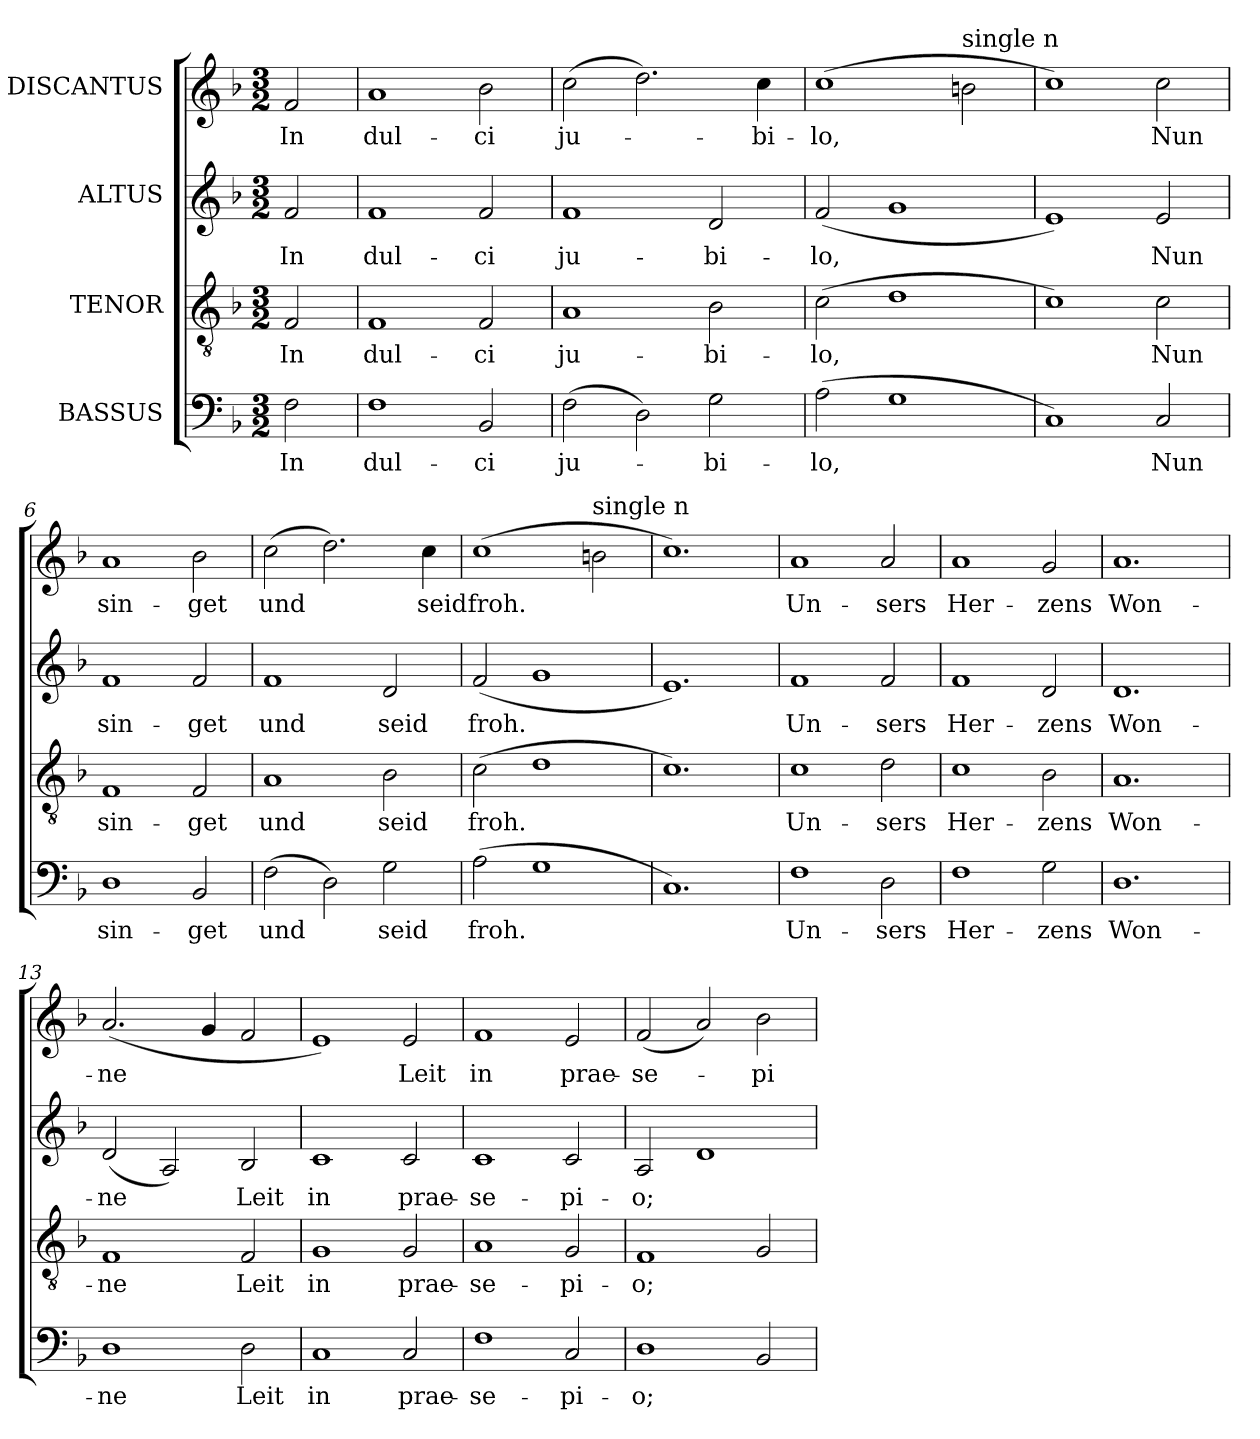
**kern	**text	**kern	**text	**kern	**text	**kern	**text
*part4	*part4	*part3	*part3	*part2	*part2	*part1	*part1
*staff4	*staff4	*staff3	*staff3	*staff2	*staff2	*staff1	*staff1
*I"BASSUS	*	*I"TENOR	*	*I"ALTUS	*	*I"DISCANTUS	*
*clefF4	*	*clefGv2	*	*clefG2	*	*clefG2	*
*k[b-]	*	*k[b-]	*	*k[b-]	*	*k[b-]	*
*F:	*	*F:	*	*F:	*	*F:	*
*M3/2	*	*M3/2	*	*M3/2	*	*M3/2	*
=1	=1	=1	=1	=1	=1	=1	=1
!	!LO:LY:b	!	!LO:LY:b	!	!LO:LY:b	!	!LO:LY:b
2F\	In	2F/	In	2f/	In	2f/	In
=2	=2	=2	=2	=2	=2	=2	=2
!	!LO:LY:b	!	!LO:LY:b	!	!LO:LY:b	!	!LO:LY:b
1F	dul-	1F	dul-	1f	dul-	1a	dul-
!	!LO:LY:b	!	!LO:LY:b	!	!LO:LY:b	!	!LO:LY:b
2BB-/	-ci	2F/	-ci	2f/	-ci	2b-\	-ci
=3	=3	=3	=3	=3	=3	=3	=3
!	!LO:LY:b	!	!LO:LY:b	!	!LO:LY:b	!	!LO:LY:b
(>2F\	ju-	1A	ju-	1f	ju-	(>2cc\	ju-
2D\)	.	.	.	.	.	2.dd\)	.
!	!LO:LY:b	!	!LO:LY:b	!	!LO:LY:b	!	!
2G\	-bi-	2B-\	-bi-	2d/	-bi-	.	.
!	!	!	!	!	!	!	!LO:LY:b
.	.	.	.	.	.	4cc\	-bi-
=4	=4	=4	=4	=4	=4	=4	=4
!	!LO:LY:b	!	!LO:LY:b	!	!LO:LY:b	!	!LO:LY:b
(>2A\	-lo,	(>2c\	-lo,	(<2f/	-lo,	(>1cc	-lo,
1G	.	1d	.	1g	.	.	.
!	!	!	!	!	!	!LO:TX:a:t=single n	!
.	.	.	.	.	.	2b\	.
=5	=5	=5	=5	=5	=5	=5	=5
1C)	.	1c)	.	1e)	.	1cc)	.
!	!LO:LY:b	!	!LO:LY:b	!	!LO:LY:b	!	!LO:LY:b
2C/	Nun	2c\	Nun	2e/	Nun	2cc\	Nun
=6	=6	=6	=6	=6	=6	=6	=6
!	!LO:LY:b	!	!LO:LY:b	!	!LO:LY:b	!	!LO:LY:b
1D	sin-	1F	sin-	1f	sin-	1a	sin-
!	!LO:LY:b	!	!LO:LY:b	!	!LO:LY:b	!	!LO:LY:b
2BB-/	-get	2F/	-get	2f/	-get	2b-\	-get
!!LO:LB:g=z
=7	=7	=7	=7	=7	=7	=7	=7
!	!LO:LY:b	!	!LO:LY:b	!	!LO:LY:b	!	!LO:LY:b
(>2F\	und	1A	und	1f	und	(>2cc\	und
2D\)	.	.	.	.	.	2.dd\)	.
!	!LO:LY:b	!	!LO:LY:b	!	!LO:LY:b	!	!
2G\	seid	2B-\	seid	2d/	seid	.	.
!	!	!	!	!	!	!	!LO:LY:b
.	.	.	.	.	.	4cc\	seid
=8	=8	=8	=8	=8	=8	=8	=8
!	!LO:LY:b	!	!LO:LY:b	!	!LO:LY:b	!	!LO:LY:b
(>2A\	froh.	(>2c\	froh.	(<2f/	froh.	(>1cc	froh.
1G	.	1d	.	1g	.	.	.
!	!	!	!	!	!	!LO:TX:a:t=single n	!
.	.	.	.	.	.	2b\	.
=9	=9	=9	=9	=9	=9	=9	=9
1.C)	.	1.c)	.	1.e)	.	1.cc)	.
=10	=10	=10	=10	=10	=10	=10	=10
!	!LO:LY:b	!	!LO:LY:b	!	!LO:LY:b	!	!LO:LY:b
1F	Un-	1c	Un-	1f	Un-	1a	Un-
!	!LO:LY:b	!	!LO:LY:b	!	!LO:LY:b	!	!LO:LY:b
2D\	-sers	2d\	-sers	2f/	-sers	2a/	-sers
=11	=11	=11	=11	=11	=11	=11	=11
!	!LO:LY:b	!	!LO:LY:b	!	!LO:LY:b	!	!LO:LY:b
1F	Her-	1c	Her-	1f	Her-	1a	Her-
!	!LO:LY:b	!	!LO:LY:b	!	!LO:LY:b	!	!LO:LY:b
2G\	-zens	2B-\	-zens	2d/	-zens	2g/	-zens
=12	=12	=12	=12	=12	=12	=12	=12
!	!LO:LY:b	!	!LO:LY:b	!	!LO:LY:b	!	!LO:LY:b
1.D	Won-	1.A	Won-	1.d	Won-	1.a	Won-
!!LO:PB:g=z
=13	=13	=13	=13	=13	=13	=13	=13
!	!LO:LY:b	!	!LO:LY:b	!	!LO:LY:b	!	!LO:LY:b
1D	-ne	1F	-ne	(<2d/	-ne	(<2.a/	-ne
.	.	.	.	2A/)	.	.	.
.	.	.	.	.	.	4g/	.
!	!LO:LY:b	!	!LO:LY:b	!	!LO:LY:b	!	!
2D\	Leit	2F/	Leit	2B-/	Leit	2f/	.
=14	=14	=14	=14	=14	=14	=14	=14
!	!LO:LY:b	!	!LO:LY:b	!	!LO:LY:b	!	!
1C	in	1G	in	1c	in	1e)	.
!	!LO:LY:b	!	!LO:LY:b	!	!LO:LY:b	!	!LO:LY:b
2C/	prae-	2G/	prae-	2c/	prae-	2e/	Leit
=15	=15	=15	=15	=15	=15	=15	=15
!	!LO:LY:b	!	!LO:LY:b	!	!LO:LY:b	!	!LO:LY:b
1F	-se-	1A	-se-	1c	-se-	1f	in
!	!LO:LY:b	!	!LO:LY:b	!	!LO:LY:b	!	!LO:LY:b
2C/	-pi-	2G/	-pi-	2c/	-pi-	2e/	prae-
=16	=16	=16	=16	=16	=16	=16	=16
!	!LO:LY:b	!	!LO:LY:b	!	!LO:LY:b	!	!LO:LY:b
1D	-o;	1F	-o;	2A/	-o;	(<2f/	-se-
.	.	.	.	1d	.	2a/)	.
!	!	!	!	!	!	!	!LO:LY:b
2BB-/	.	2G/	.	.	.	2b-\	-pi-
=	=	=	=	=	=	=	=
*-	*-	*-	*-	*-	*-	*-	*-
